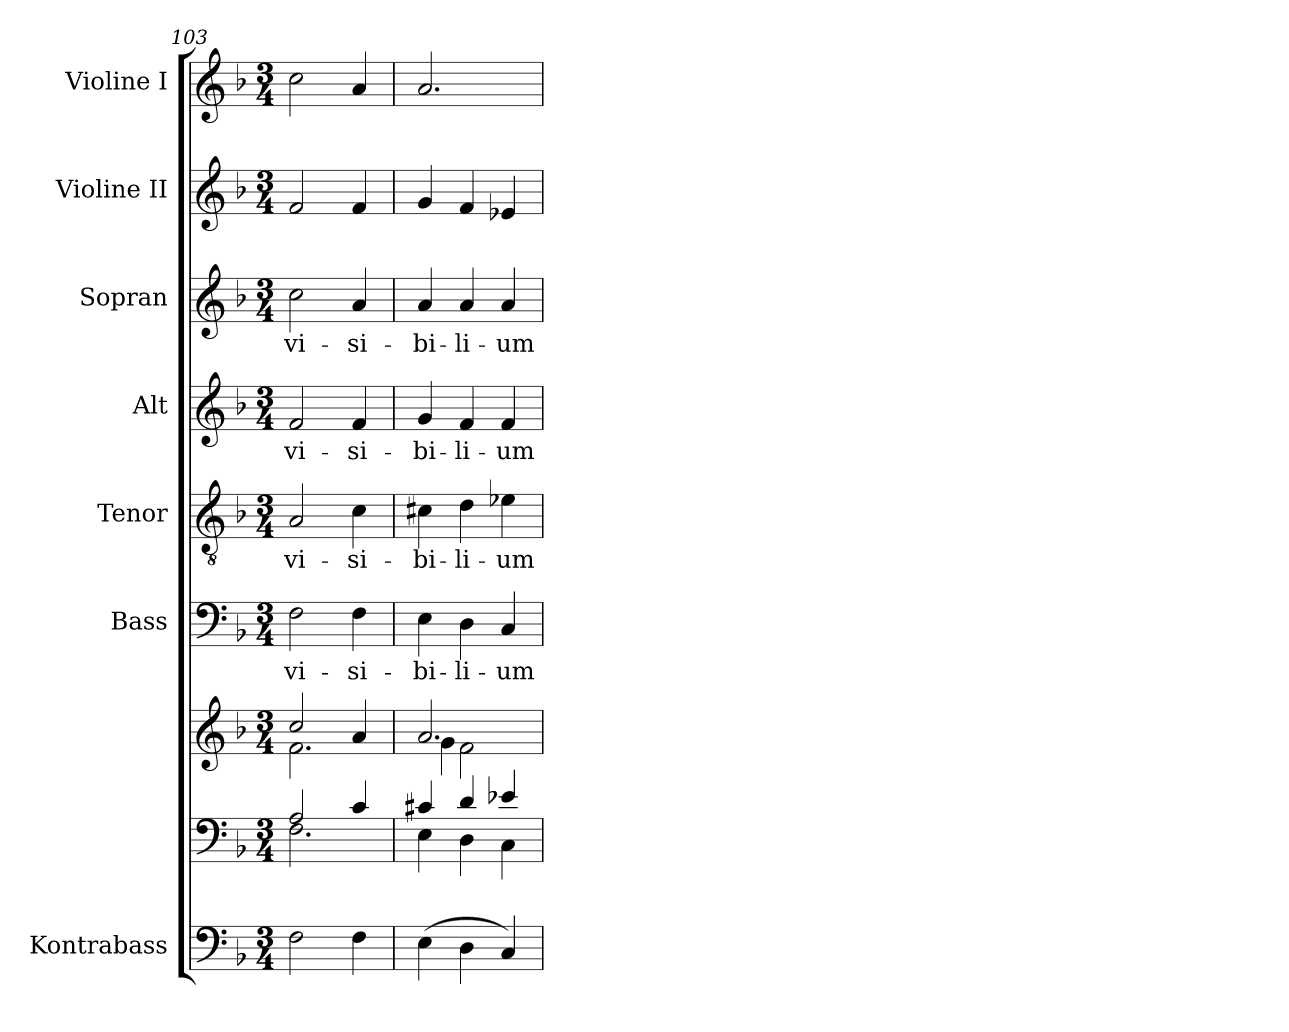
**kern	**kern	**kern	**kern	**text	**kern	**text	**kern	**text	**kern	**text	**kern	**kern
*part8	*part7	*part7	*part6	*part6	*part5	*part5	*part4	*part4	*part3	*part3	*part2	*part1
*staff9	*staff8	*staff7	*staff6	*staff6	*staff5	*staff5	*staff4	*staff4	*staff3	*staff3	*staff2	*staff1
*I"Kontrabass	*	*	*I"Bass	*	*I"Tenor	*	*I"Alt	*	*I"Sopran	*	*I"Violine II	*I"Violine I
*I'Kb.	*	*	*I'B.	*	*I'T.	*	*I'A.	*	*I'S.	*	*I'Vl. II	*I'Vl. I
!!LO:PB:g=z
*clefF4	*clefF4	*clefG2	*clefF4	*	*clefGv2	*	*clefG2	*	*clefG2	*	*clefG2	*clefG2
*ITrd7c12	*	*	*	*	*	*	*	*	*	*	*	*
*k[b-]	*k[b-]	*k[b-]	*k[b-]	*	*k[b-]	*	*k[b-]	*	*k[b-]	*	*k[b-]	*k[b-]
*F:	*F:	*F:	*F:	*	*F:	*	*F:	*	*F:	*	*F:	*F:
*M3/4	*M3/4	*M3/4	*M3/4	*	*M3/4	*	*M3/4	*	*M3/4	*	*M3/4	*M3/4
=103	=103	=103	=103	=103	=103	=103	=103	=103	=103	=103	=103	=103
*	*^	*^	*	*	*	*	*	*	*	*	*	*
!	!	!	!	!	!	!LO:LY:b	!	!LO:LY:b	!	!LO:LY:b	!	!LO:LY:b	!	!
2FF\	2A/	2.F\	2cc/	2.f\	2F\	vi-	2A/	vi-	2f/	vi-	2cc\	vi-	2f/	2cc\
!	!	!	!	!	!	!LO:LY:b	!	!LO:LY:b	!	!LO:LY:b	!	!LO:LY:b	!	!
4FF\	4c/	.	4a/	.	4F\	-si-	4c\	-si-	4f/	-si-	4a/	-si-	4f/	4a/
=104	=104	=104	=104	=104	=104	=104	=104	=104	=104	=104	=104	=104	=104	=104
!	!	!	!	!	!	!LO:LY:b	!	!LO:LY:b	!	!LO:LY:b	!	!LO:LY:b	!	!
(>4EE\	4c#X/	4E\	2.a/	4g\	4E\	-bi-	4c#X\	-bi-	4g/	-bi-	4a/	-bi-	4g/	2.a/
!	!	!	!	!	!	!LO:LY:b	!	!LO:LY:b	!	!LO:LY:b	!	!LO:LY:b	!	!
4DD\	4d/	4D\	.	2f\	4D\	-li-	4d\	-li-	4f/	-li-	4a/	-li-	4f/	.
!	!	!	!	!	!	!LO:LY:b	!	!LO:LY:b	!	!LO:LY:b	!	!LO:LY:b	!	!
4CC/)	4e-X/	4C\	.	.	4C/	-um	4e-X\	-um	4f/	-um	4a/	-um	4e-X/	.
*	*v	*v	*	*	*	*	*	*	*	*	*	*	*	*
*	*	*v	*v	*	*	*	*	*	*	*	*	*	*
=	=	=	=	=	=	=	=	=	=	=	=	=
*-	*-	*-	*-	*-	*-	*-	*-	*-	*-	*-	*-	*-
